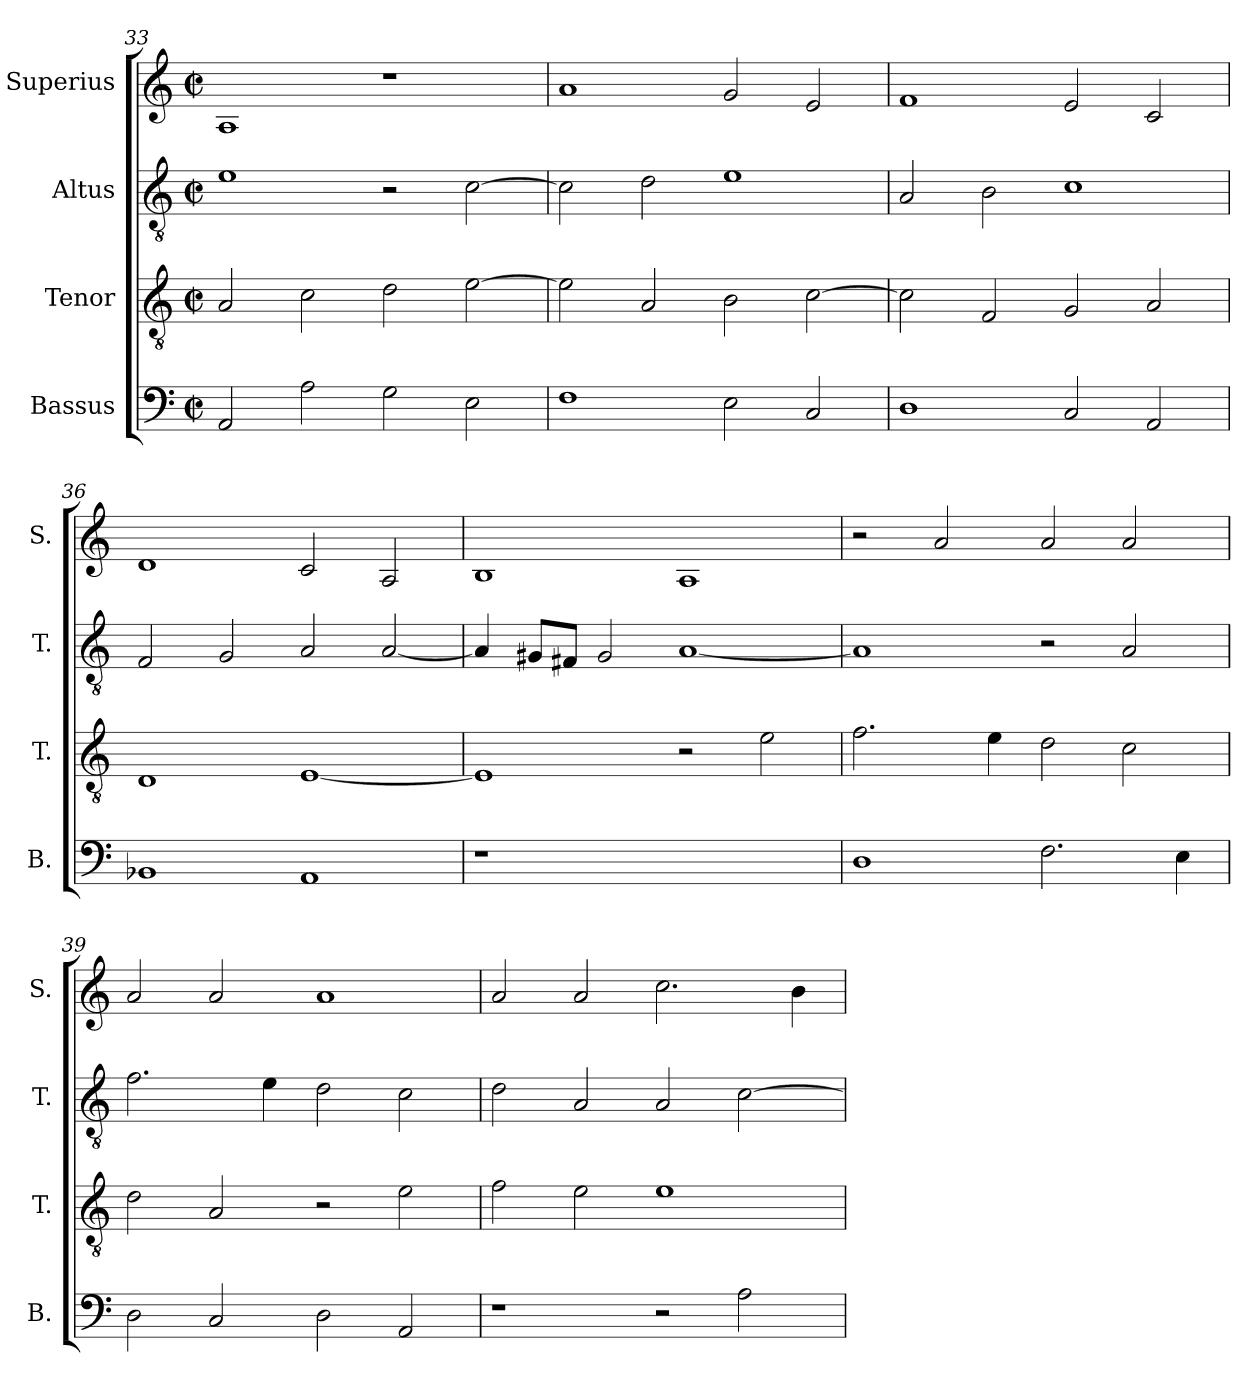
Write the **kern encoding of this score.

**kern	**kern	**kern	**kern
*part4	*part3	*part2	*part1
*staff4	*staff3	*staff2	*staff1
*I"Bassus	*I"Tenor	*I"Altus	*I"Superius
*I'B.	*I'T.	*I'T.	*I'S.
*clefF4	*clefGv2	*clefGv2	*clefG2
*	*ITrd7c12	*ITrd7c12	*
*k[]	*k[]	*k[]	*k[]
*C:	*C:	*C:	*C:
*M2/2	*M2/2	*M2/2	*M2/2
*met(c|)	*met(c|)	*met(c|)	*met(c|)
=33	=33	=33	=33
2AAi/	2AAi/	1Ei	1Ai
2Ai\	2Ci\	.	.
2Gi\	2Di\	2r	1r
2Ei\	[>2Ei\	[>2Ci\	.
!!LO:LB:g=z
=34	=34	=34	=34
1Fi	2Ei\]	2Ci\]	1ai
.	2AAi/	2Di\	.
2Ei\	2BBi\	1Ei	2gi/
2Ci/	[>2Ci\	.	2ei/
=35	=35	=35	=35
1Di	2Ci\]	2AAi/	1fi
.	2FFi/	2BBi\	.
2Ci/	2GGi/	1Ci	2ei/
2AAi/	2AAi/	.	2ci/
=36	=36	=36	=36
1BB-Xi	1DDi	2FFi/	1di
.	.	2GGi/	.
1AAi	[<1EEi	2AAi/	2ci/
.	.	[<2AAi/	2Ai/
=37	=37	=37	=37
!LO:N:vis=1	!	!	!
1r	1EEi]	4AAi/]	1Bi
.	.	8GG#Xi/L	.
.	.	8FF#Xi/J	.
.	.	2GG#i/	.
1ryy	2r	[<1AAi	1Ai
.	2Ei\	.	.
!!LO:LB:g=z
=38	=38	=38	=38
1Di	2.Fi\	1AAi]	2r
.	.	.	2ai/
.	4Ei\	.	.
2.Fi\	2Di\	2r	2ai/
.	2Ci\	2AAi/	2ai/
4Ei\	.	.	.
=39	=39	=39	=39
2Di\	2Di\	2.Fi\	2ai/
2Ci/	2AAi/	.	2ai/
.	.	4Ei\	.
2Di\	2r	2Di\	1ai
2AAi/	2Ei\	2Ci\	.
=40	=40	=40	=40
1r	2Fi\	2Di\	2ai/
.	2Ei\	2AAi/	2ai/
2r	1Ei	2AAi/	2.cci\
2Ai\	.	[>2Ci\	.
.	.	.	4bi\
=	=	=	=
*-	*-	*-	*-
